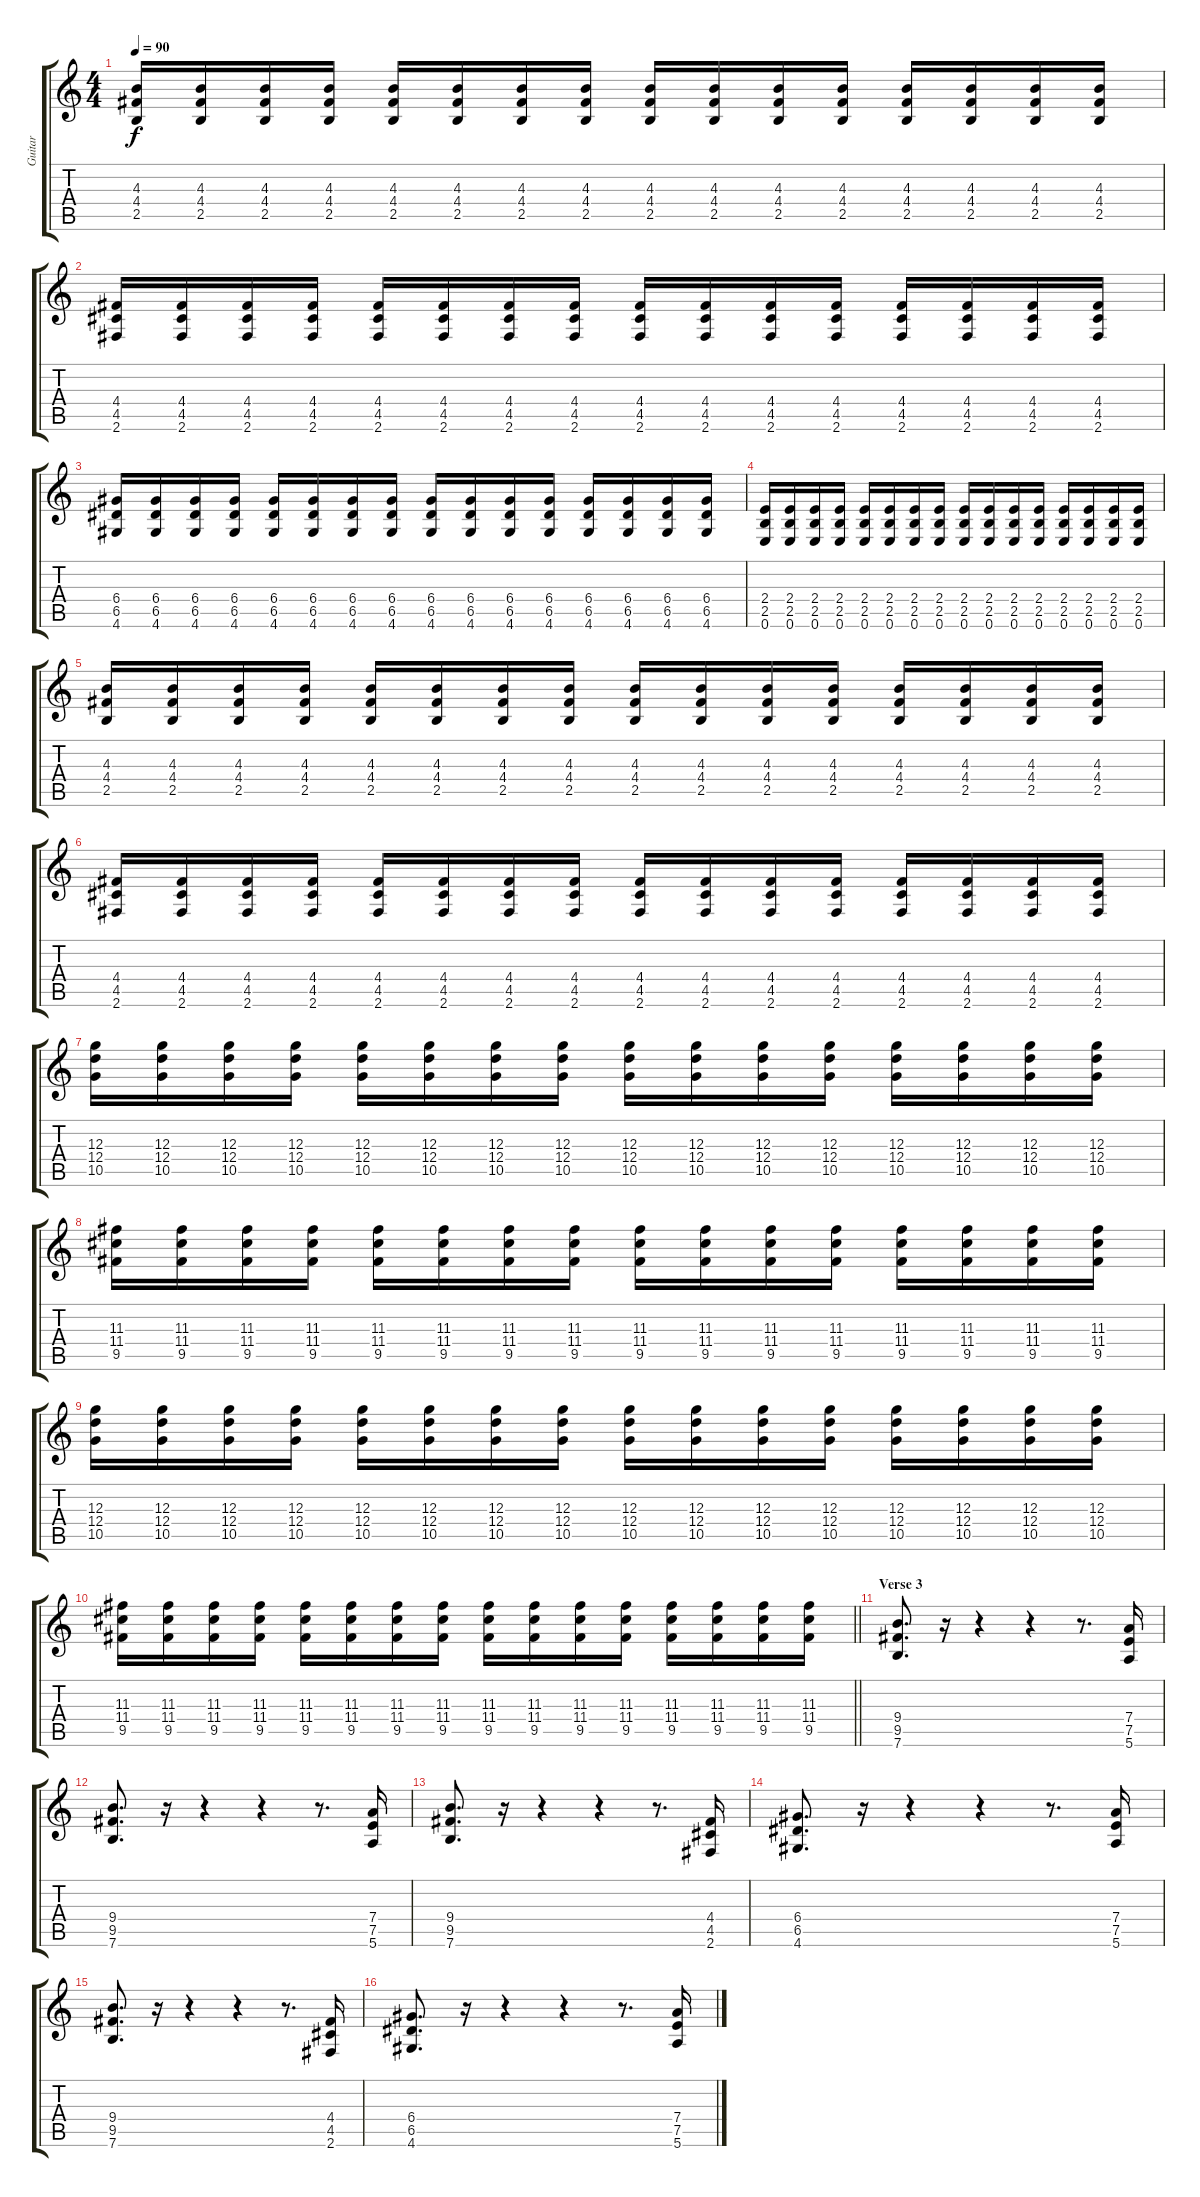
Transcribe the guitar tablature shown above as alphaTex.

\track ("Guitar" "Guitar") {instrument overdrivenguitar}
\staff {score tabs}
\tuning (E4 B3 G3 D3 A2 E2) {hide}
\ts (4 4)
\tempo 90
\clef g2
\ks c
(4.3 4.4 2.5).16{dy f} (4.3 4.4 2.5).16 (4.3 4.4 2.5).16 (4.3 4.4 2.5).16 (4.3 4.4 2.5).16 (4.3 4.4 2.5).16 (4.3 4.4 2.5).16 (4.3 4.4 2.5).16 (4.3 4.4 2.5).16 (4.3 4.4 2.5).16 (4.3 4.4 2.5).16 (4.3 4.4 2.5).16 (4.3 4.4 2.5).16 (4.3 4.4 2.5).16 (4.3 4.4 2.5).16 (4.3 4.4 2.5).16 |
(4.4 4.5 2.6).16 (4.4 4.5 2.6).16 (4.4 4.5 2.6).16 (4.4 4.5 2.6).16 (4.4 4.5 2.6).16 (4.4 4.5 2.6).16 (4.4 4.5 2.6).16 (4.4 4.5 2.6).16 (4.4 4.5 2.6).16 (4.4 4.5 2.6).16 (4.4 4.5 2.6).16 (4.4 4.5 2.6).16 (4.4 4.5 2.6).16 (4.4 4.5 2.6).16 (4.4 4.5 2.6).16 (4.4 4.5 2.6).16 |
(6.4 6.5 4.6).16 (6.4 6.5 4.6).16 (6.4 6.5 4.6).16 (6.4 6.5 4.6).16 (6.4 6.5 4.6).16 (6.4 6.5 4.6).16 (6.4 6.5 4.6).16 (6.4 6.5 4.6).16 (6.4 6.5 4.6).16 (6.4 6.5 4.6).16 (6.4 6.5 4.6).16 (6.4 6.5 4.6).16 (6.4 6.5 4.6).16 (6.4 6.5 4.6).16 (6.4 6.5 4.6).16 (6.4 6.5 4.6).16 |
(2.4 2.5 0.6).16 (2.4 2.5 0.6).16 (2.4 2.5 0.6).16 (2.4 2.5 0.6).16 (2.4 2.5 0.6).16 (2.4 2.5 0.6).16 (2.4 2.5 0.6).16 (2.4 2.5 0.6).16 (2.4 2.5 0.6).16 (2.4 2.5 0.6).16 (2.4 2.5 0.6).16 (2.4 2.5 0.6).16 (2.4 2.5 0.6).16 (2.4 2.5 0.6).16 (2.4 2.5 0.6).16 (2.4 2.5 0.6).16 |
(4.3 4.4 2.5).16 (4.3 4.4 2.5).16 (4.3 4.4 2.5).16 (4.3 4.4 2.5).16 (4.3 4.4 2.5).16 (4.3 4.4 2.5).16 (4.3 4.4 2.5).16 (4.3 4.4 2.5).16 (4.3 4.4 2.5).16 (4.3 4.4 2.5).16 (4.3 4.4 2.5).16 (4.3 4.4 2.5).16 (4.3 4.4 2.5).16 (4.3 4.4 2.5).16 (4.3 4.4 2.5).16 (4.3 4.4 2.5).16 |
(4.4 4.5 2.6).16 (4.4 4.5 2.6).16 (4.4 4.5 2.6).16 (4.4 4.5 2.6).16 (4.4 4.5 2.6).16 (4.4 4.5 2.6).16 (4.4 4.5 2.6).16 (4.4 4.5 2.6).16 (4.4 4.5 2.6).16 (4.4 4.5 2.6).16 (4.4 4.5 2.6).16 (4.4 4.5 2.6).16 (4.4 4.5 2.6).16 (4.4 4.5 2.6).16 (4.4 4.5 2.6).16 (4.4 4.5 2.6).16 |
(12.3 12.4 10.5).16 (12.3 12.4 10.5).16 (12.3 12.4 10.5).16 (12.3 12.4 10.5).16 (12.3 12.4 10.5).16 (12.3 12.4 10.5).16 (12.3 12.4 10.5).16 (12.3 12.4 10.5).16 (12.3 12.4 10.5).16 (12.3 12.4 10.5).16 (12.3 12.4 10.5).16 (12.3 12.4 10.5).16 (12.3 12.4 10.5).16 (12.3 12.4 10.5).16 (12.3 12.4 10.5).16 (12.3 12.4 10.5).16 |
(11.3 11.4 9.5).16 (11.3 11.4 9.5).16 (11.3 11.4 9.5).16 (11.3 11.4 9.5).16 (11.3 11.4 9.5).16 (11.3 11.4 9.5).16 (11.3 11.4 9.5).16 (11.3 11.4 9.5).16 (11.3 11.4 9.5).16 (11.3 11.4 9.5).16 (11.3 11.4 9.5).16 (11.3 11.4 9.5).16 (11.3 11.4 9.5).16 (11.3 11.4 9.5).16 (11.3 11.4 9.5).16 (11.3 11.4 9.5).16 |
(12.3 12.4 10.5).16 (12.3 12.4 10.5).16 (12.3 12.4 10.5).16 (12.3 12.4 10.5).16 (12.3 12.4 10.5).16 (12.3 12.4 10.5).16 (12.3 12.4 10.5).16 (12.3 12.4 10.5).16 (12.3 12.4 10.5).16 (12.3 12.4 10.5).16 (12.3 12.4 10.5).16 (12.3 12.4 10.5).16 (12.3 12.4 10.5).16 (12.3 12.4 10.5).16 (12.3 12.4 10.5).16 (12.3 12.4 10.5).16 |
\barLineRight lightlight
(11.3 11.4 9.5).16 (11.3 11.4 9.5).16 (11.3 11.4 9.5).16 (11.3 11.4 9.5).16 (11.3 11.4 9.5).16 (11.3 11.4 9.5).16 (11.3 11.4 9.5).16 (11.3 11.4 9.5).16 (11.3 11.4 9.5).16 (11.3 11.4 9.5).16 (11.3 11.4 9.5).16 (11.3 11.4 9.5).16 (11.3 11.4 9.5).16 (11.3 11.4 9.5).16 (11.3 11.4 9.5).16 (11.3 11.4 9.5).16 |
\section ("" "Verse 3")
(9.4 9.5 7.6).8{d} r.16 r.4 r.4 r.8{d} (7.4 7.5 5.6).16 |
(9.4 9.5 7.6).8{d} r.16 r.4 r.4 r.8{d} (7.4 7.5 5.6).16 |
(9.4 9.5 7.6).8{d} r.16 r.4 r.4 r.8{d} (4.4 4.5 2.6).16 |
(6.4 6.5 4.6).8{d} r.16 r.4 r.4 r.8{d} (7.4 7.5 5.6).16 |
(9.4 9.5 7.6).8{d} r.16 r.4 r.4 r.8{d} (4.4 4.5 2.6).16 |
(6.4 6.5 4.6).8{d} r.16 r.4 r.4 r.8{d} (7.4 7.5 5.6).16
